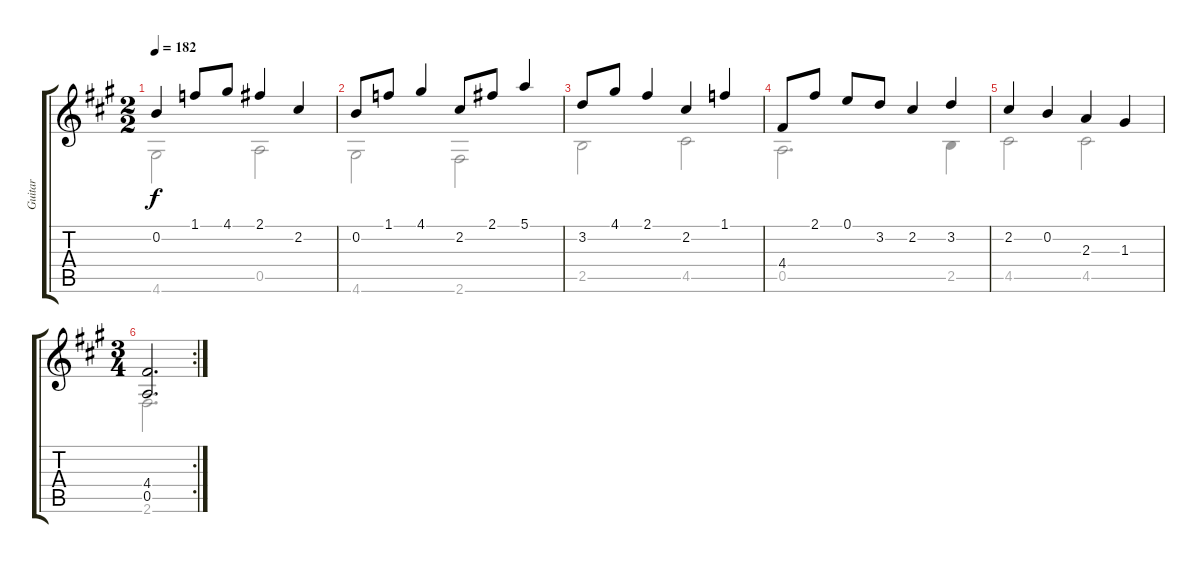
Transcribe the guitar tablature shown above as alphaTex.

\track ("Guitar" "Guitar") {instrument acousticguitarnylon}
\staff {score tabs}
\tuning (E4 B3 G3 D3 A2 E2) {hide}
\voice
\ts (2 2)
\tempo 182
\clef g2
\ks a
0.2.4{dy f} 1.1.8 4.1.8 2.1.4 2.2.4 |
0.2.8 1.1.8 4.1.4 2.2.8 2.1.8 5.1.4 |
3.2.8 4.1.8 2.1.4 2.2.4 1.1.4 |
4.4.8 2.1.8 0.1.8 3.2.8 2.2.4 3.2.4 |
2.2.4 0.2.4 2.3.4 1.3.4 |
\rc 2
\ts (3 4)
(4.4 0.5).2{d}
\voice
\clef g2
\ottava regular
\simile none
\ks a
4.6.2{dy f} 0.5.2 |
4.6.2 2.6.2 |
2.5.2 4.5.2 |
0.5.2{d} 2.5.4 |
4.5.2 4.5.2 |
2.6.2{d}
